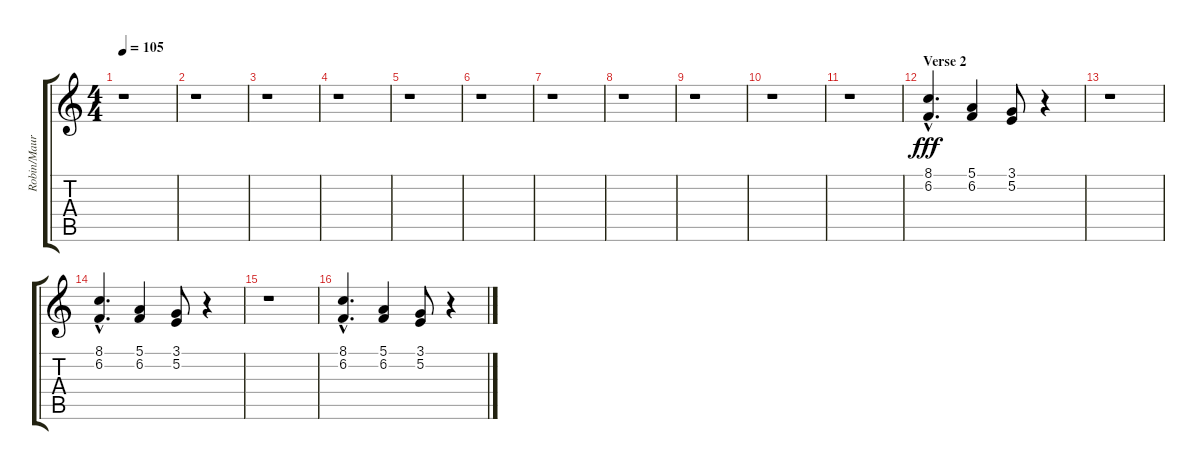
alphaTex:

\track ("Robin/Maurice" "Robin/Maur") {instrument voiceoohs}
\staff {score tabs}
\tuning (E4 B3 G3 D3 A2 E2) {hide}
\ts (4 4)
\tempo 105
\clef g2
\ks c
r.1{dy fff} |
r.1 |
r.1 |
r.1 |
r.1 |
r.1 |
r.1 |
r.1 |
r.1 |
r.1 |
r.1 |
\section ("" "Verse 2")
(8.1{hac} 6.2{hac}).4{d} (5.1 6.2).4 (3.1 5.2).8 r.4 |
r.1 |
(8.1{hac} 6.2{hac}).4{d} (5.1 6.2).4 (3.1 5.2).8 r.4 |
r.1 |
(8.1{hac} 6.2{hac}).4{d} (5.1 6.2).4 (3.1 5.2).8 r.4
